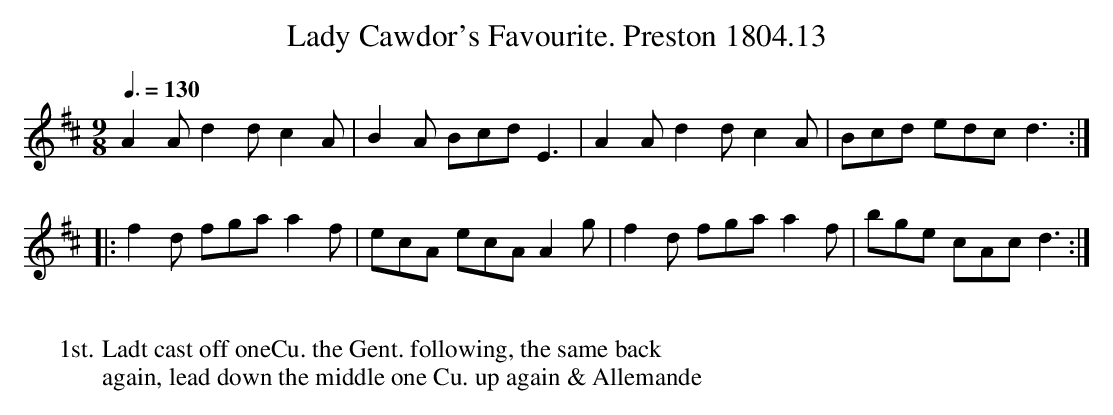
X:1
T:Lady Cawdor's Favourite. Preston 1804.13
M:9/8
L:1/8
Q:3/8=130
K:D
A2A d2d c2A|B2A Bcd E3|A2A d2d c2A|Bcd edc d3:|
|:f2d fga a2f|ecA ecA A2g|f2d fga a2f|bge cAc d3:|
W:
W:1st. Ladt cast off oneCu. the Gent. following, the same back
W:again, lead down the middle one Cu. up again & Allemande
